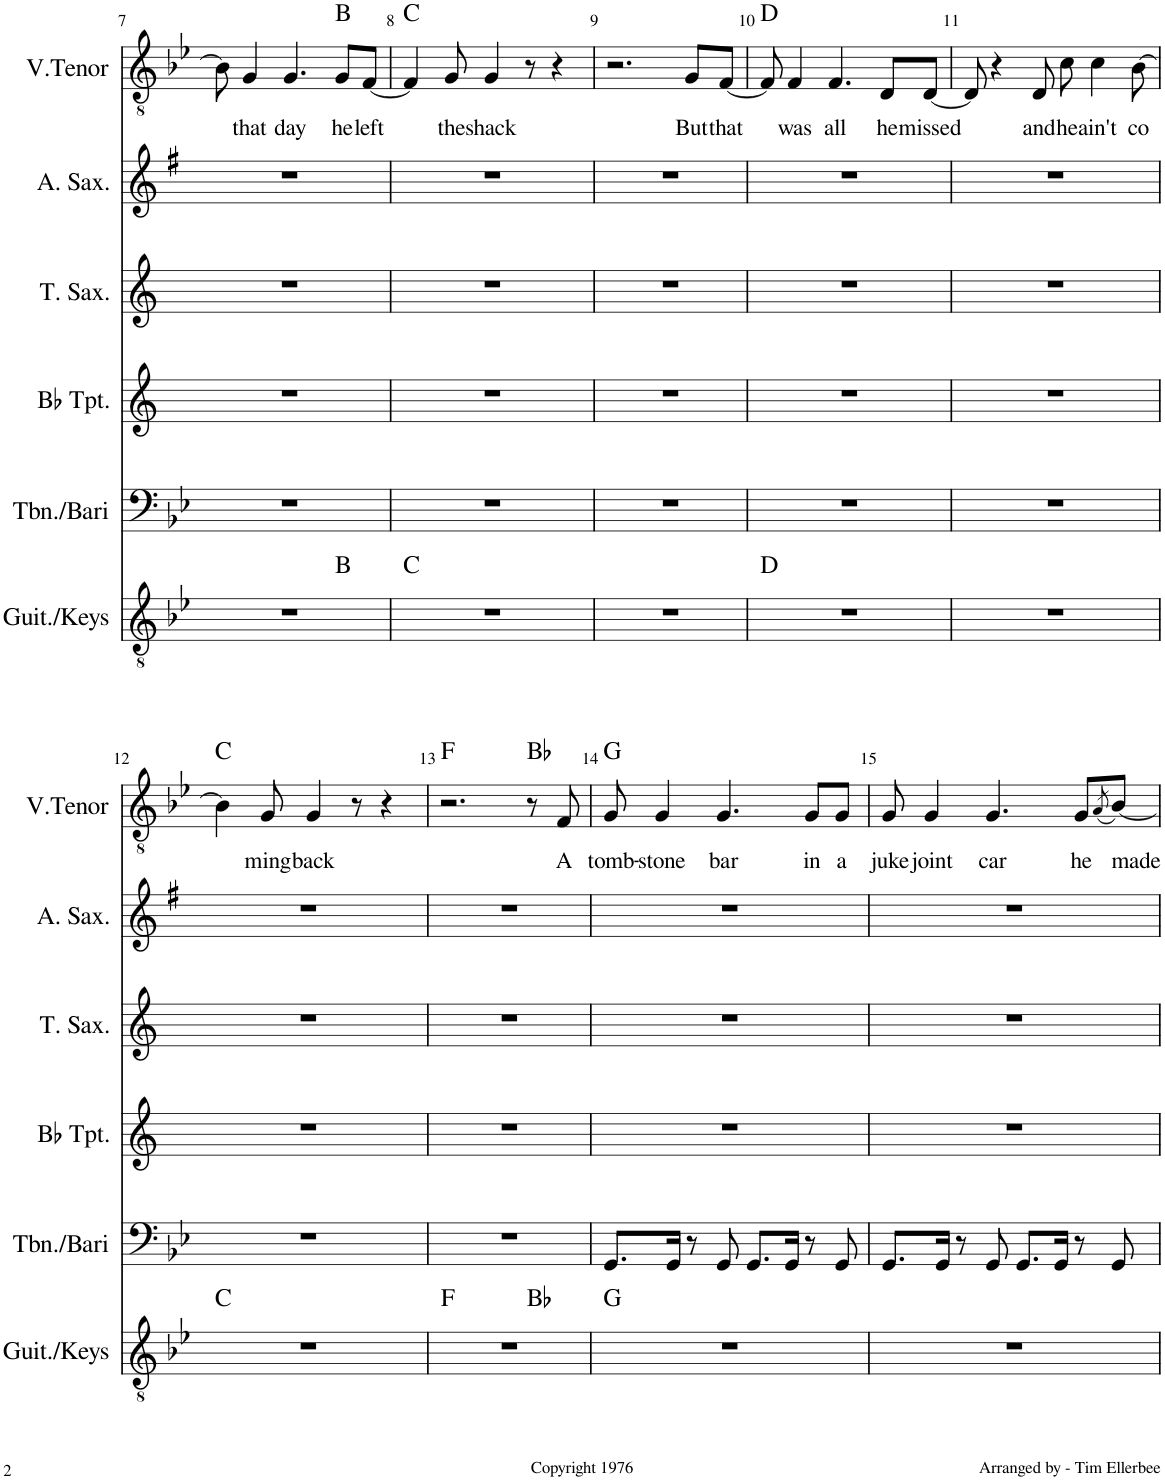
**kern	**harte	**kern	**kern	**kern	**kern	**kern	**text	**harte
*part6	*part6	*part5	*part4	*part3	*part2	*part1	*part1	*part1
*staff6	*	*staff5	*staff4	*staff3	*staff2	*staff1	*staff1	*
*I"Guit./Keys	*	*I"T-bone/Bari	*I"Bb Trumpet	*I"Tenor Saxophone	*I"Alto Saxophone	*I"V. Tenor	*	*
*I'Guit./Keys	*	*I'Tbn./Bari	*I'Bb Tpt.	*I'T. Sax.	*I'A. Sax.	*I'V.Tenor	*	*
!!LO:PB:g=z
*clefGv2	*	*clefF4	*clefG2	*clefG2	*clefG2	*clefGv2	*	*
*	*	*	*Trd1c2	*Trd8c14	*Trd5c9	*	*	*
*k[b-e-]	*	*k[b-e-]	*k[]	*k[]	*k[f#]	*k[b-e-]	*	*
*M4/4	*	*M4/4	*M4/4	*M4/4	*M4/4	*M4/4	*	*
=7	=7	=7	=7	=7	=7	=7	=7	=7
*^	*	*	*	*	*	*	*	*
1r	2.ryy	.	1r	1r	1r	1r	8B\]	.	.
!	!	!	!	!	!	!	!	!LO:LY:b	!
.	.	.	.	.	.	.	4G/	that	.
!	!	!	!	!	!	!	!	!LO:LY:b	!
.	.	.	.	.	.	.	4.G/	day	.
!	!	!	!	!	!	!	!	!LO:LY:b	!
.	4ryy	B:maj	.	.	.	.	8G/L	he	B:maj
!	!	!	!	!	!	!	!	!LO:LY:b	!
.	.	.	.	.	.	.	[8F/J	left	.
*v	*v	*	*	*	*	*	*	*	*
=8	=8	=8	=8	=8	=8	=8	=8	=8
1r	C:maj	1r	1r	1r	1r	4F/]	.	C:maj
!	!	!	!	!	!	!	!LO:LY:b	!
.	.	.	.	.	.	8G/	the	.
!	!	!	!	!	!	!	!LO:LY:b	!
.	.	.	.	.	.	4G/	shack	.
.	.	.	.	.	.	8r	.	.
.	.	.	.	.	.	4r	.	.
=9	=9	=9	=9	=9	=9	=9	=9	=9
1r	.	1r	1r	1r	1r	2.r	.	.
!	!	!	!	!	!	!	!LO:LY:b	!
.	.	.	.	.	.	8G/L	But	.
!	!	!	!	!	!	!	!LO:LY:b	!
.	.	.	.	.	.	[8F/J	that	.
=10	=10	=10	=10	=10	=10	=10	=10	=10
1r	D:maj	1r	1r	1r	1r	8F/]	.	D:maj
!	!	!	!	!	!	!	!LO:LY:b	!
.	.	.	.	.	.	4F/	was	.
!	!	!	!	!	!	!	!LO:LY:b	!
.	.	.	.	.	.	4.F/	all	.
!	!	!	!	!	!	!	!LO:LY:b	!
.	.	.	.	.	.	8D/L	he	.
!	!	!	!	!	!	!	!LO:LY:b	!
.	.	.	.	.	.	[8D/J	missed	.
=11	=11	=11	=11	=11	=11	=11	=11	=11
1r	.	1r	1r	1r	1r	8D/]	.	.
.	.	.	.	.	.	4r	.	.
!	!	!	!	!	!	!	!LO:LY:b	!
.	.	.	.	.	.	8D/	and	.
!	!	!	!	!	!	!	!LO:LY:b	!
.	.	.	.	.	.	8c\	he	.
!	!	!	!	!	!	!	!LO:LY:b	!
.	.	.	.	.	.	4c\	ain't	.
!	!	!	!	!	!	!	!LO:LY:b	!
.	.	.	.	.	.	[8B-\	co	.
!!LO:LB:g=z
=12	=12	=12	=12	=12	=12	=12	=12	=12
1r	C:maj	1r	1r	1r	1r	4B-\]	.	C:maj
!	!	!	!	!	!	!	!LO:LY:b	!
.	.	.	.	.	.	8G/	ming	.
!	!	!	!	!	!	!	!LO:LY:b	!
.	.	.	.	.	.	4G/	back	.
.	.	.	.	.	.	8r	.	.
.	.	.	.	.	.	4r	.	.
=13	=13	=13	=13	=13	=13	=13	=13	=13
*^	*	*	*	*	*	*	*	*
1r	2.ryy	F:maj	1r	1r	1r	1r	2.r	.	F:maj
.	4ryy	Bb:maj	.	.	.	.	8r	.	Bb:maj
!	!	!	!	!	!	!	!	!LO:LY:b	!
.	.	.	.	.	.	.	8F/	A	.
=14	=14	=14	=14	=14	=14	=14	=14	=14	=14
!	!	!	!	!	!	!	!	!LO:LY:b	!
*v	*v	*	*	*	*	*	*	*	*
1r	G:maj	8.GG/L	1r	1r	1r	8G/	tomb-	G:maj
!	!	!	!	!	!	!	!LO:LY:b	!
.	.	.	.	.	.	4G/	-stone	.
.	.	16GG/Jk	.	.	.	.	.	.
.	.	8r	.	.	.	.	.	.
!	!	!	!	!	!	!	!LO:LY:b	!
.	.	8GG/	.	.	.	4.G/	bar	.
.	.	8.GG/L	.	.	.	.	.	.
.	.	16GG/Jk	.	.	.	.	.	.
!	!	!	!	!	!	!	!LO:LY:b	!
.	.	8r	.	.	.	8G/L	in	.
!	!	!	!	!	!	!	!LO:LY:b	!
.	.	8GG/	.	.	.	8G/J	a	.
=15	=15	=15	=15	=15	=15	=15	=15	=15
!	!	!	!	!	!	!	!LO:LY:b	!
1r	.	8.GG/L	1r	1r	1r	8G/	juke	.
!	!	!	!	!	!	!	!LO:LY:b	!
.	.	.	.	.	.	4G/	joint	.
.	.	16GG/Jk	.	.	.	.	.	.
.	.	8r	.	.	.	.	.	.
!	!	!	!	!	!	!	!LO:LY:b	!
.	.	8GG/	.	.	.	4.G/	car	.
.	.	8.GG/L	.	.	.	.	.	.
.	.	16GG/Jk	.	.	.	.	.	.
!	!	!	!	!	!	!	!LO:LY:b	!
.	.	8r	.	.	.	8G/L	he	.
.	.	.	.	.	.	(8qA/	.	.
!	!	!	!	!	!	!	!LO:LY:b	!
.	.	8GG/	.	.	.	[8B-/J)	made	.
=	=	=	=	=	=	=	=	=
*-	*-	*-	*-	*-	*-	*-	*-	*-
